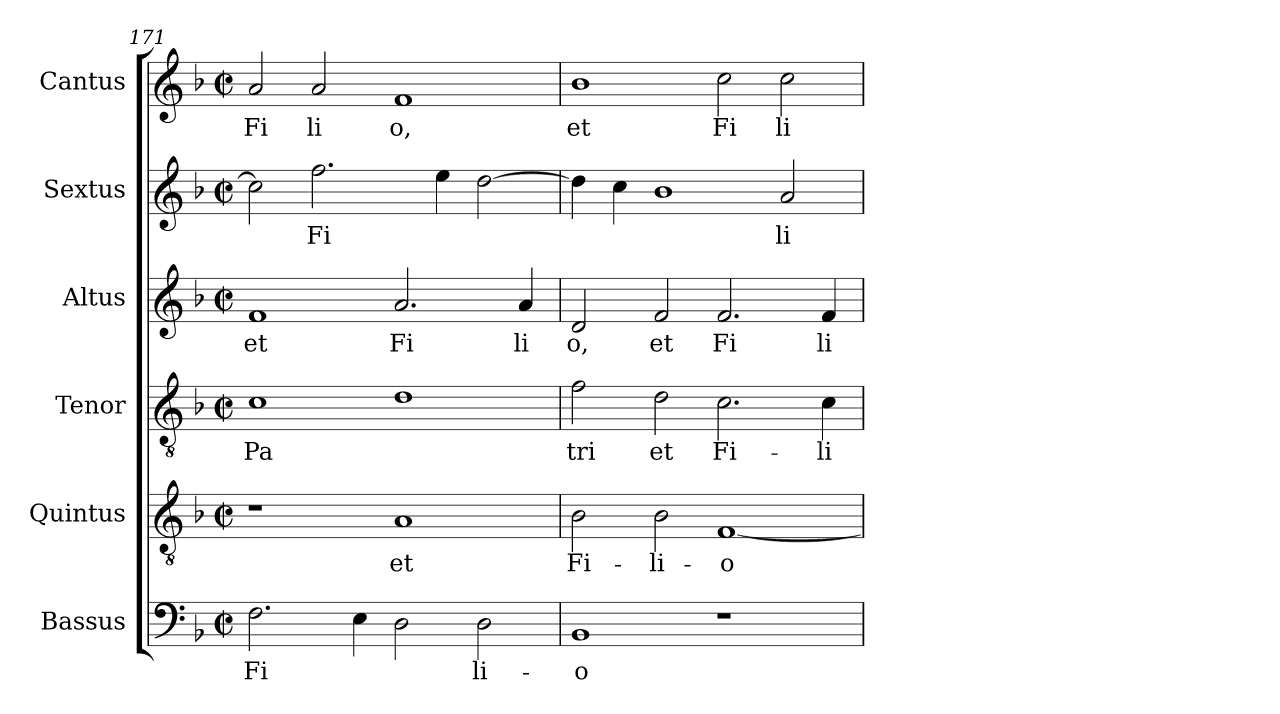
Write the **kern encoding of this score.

**kern	**text	**kern	**text	**kern	**text	**kern	**text	**kern	**text	**kern	**text
*part6	*part6	*part5	*part5	*part4	*part4	*part3	*part3	*part2	*part2	*part1	*part1
*staff6	*staff6	*staff5	*staff5	*staff4	*staff4	*staff3	*staff3	*staff2	*staff2	*staff1	*staff1
*I"Bassus	*	*I"Quintus	*	*I"Tenor	*	*I"Altus	*	*I"Sextus	*	*I"Cantus	*
*I'B	*	*I'Q	*	*I'T	*	*I'A	*	*I'S	*	*I'C	*
*clefF4	*	*clefGv2	*	*clefGv2	*	*clefG2	*	*clefG2	*	*clefG2	*
*k[b-]	*	*k[b-]	*	*k[b-]	*	*k[b-]	*	*k[b-]	*	*k[b-]	*
*F:	*	*F:	*	*F:	*	*F:	*	*F:	*	*F:	*
*M2/2	*	*M2/2	*	*M2/2	*	*M2/2	*	*M2/2	*	*M2/2	*
*met(c|)	*	*met(c|)	*	*met(c|)	*	*met(c|)	*	*met(c|)	*	*met(c|)	*
=171	=171	=171	=171	=171	=171	=171	=171	=171	=171	=171	=171
!	!LO:LY:b:cj	!	!	!	!LO:LY:b:cj	!	!LO:LY:b:cj	!	!LO:LY:b:cj	!	!LO:LY:b:cj
2.F\	Fi-	1r	.	1c	Pa-	1f	et	2cc\]	.	2a/	Fi
!	!	!	!	!	!	!	!	!	!LO:LY:b:cj	!	!LO:LY:b:cj
.	.	.	.	.	.	.	.	2.ff\	Fi-	2a/	li
!	!LO:LY:b:cj	!	!	!	!	!	!	!	!	!	!
4E\	--	.	.	.	.	.	.	.	.	.	.
!	!LO:LY:b:cj	!	!LO:LY:b:cj	!	!LO:LY:b:cj	!	!LO:LY:b:cj	!	!	!	!LO:LY:b:cj
2D\	--	1A	et	1d	--	2.a/	Fi	.	.	1f	o,
!	!	!	!	!	!	!	!	!	!LO:LY:b:cj	!	!
.	.	.	.	.	.	.	.	4ee\	--	.	.
!	!LO:LY:b:cj	!	!	!	!	!	!	!	!LO:LY:b:cj	!	!
2D\	-li-	.	.	.	.	.	.	[>2dd\	--	.	.
!	!	!	!	!	!	!	!LO:LY:b:cj	!	!	!	!
.	.	.	.	.	.	4a/	li	.	.	.	.
=172	=172	=172	=172	=172	=172	=172	=172	=172	=172	=172	=172
!	!LO:LY:b:cj	!	!LO:LY:b:cj	!	!LO:LY:b:cj	!	!LO:LY:b:cj	!	!LO:LY:b:cj	!	!LO:LY:b:cj
1BB-	-o	2B-\	Fi-	2f\	-tri	2d/	o,	4dd\]	--	1b-	et
!	!	!	!	!	!	!	!	!	!LO:LY:b:cj	!	!
.	.	.	.	.	.	.	.	4cc\	--	.	.
!	!	!	!LO:LY:b:cj	!	!LO:LY:b:cj	!	!LO:LY:b:cj	!	!LO:LY:b:cj	!	!
.	.	2B-\	-li-	2d\	et	2f/	et	1b-	--	.	.
!	!	!	!LO:LY:b:cj	!	!LO:LY:b:cj	!	!LO:LY:b:cj	!	!	!	!LO:LY:b:cj
1r	.	[<1F	-o	2.c\	Fi-	2.f/	Fi	.	.	2cc\	Fi
!	!	!	!	!	!	!	!	!	!LO:LY:b:cj	!	!LO:LY:b:cj
.	.	.	.	.	.	.	.	2a/	-li-	2cc\	li
!	!	!	!	!	!LO:LY:b:cj	!	!LO:LY:b:cj	!	!	!	!
.	.	.	.	4c\	-li-	4f/	li	.	.	.	.
=	=	=	=	=	=	=	=	=	=	=	=
*-	*-	*-	*-	*-	*-	*-	*-	*-	*-	*-	*-
